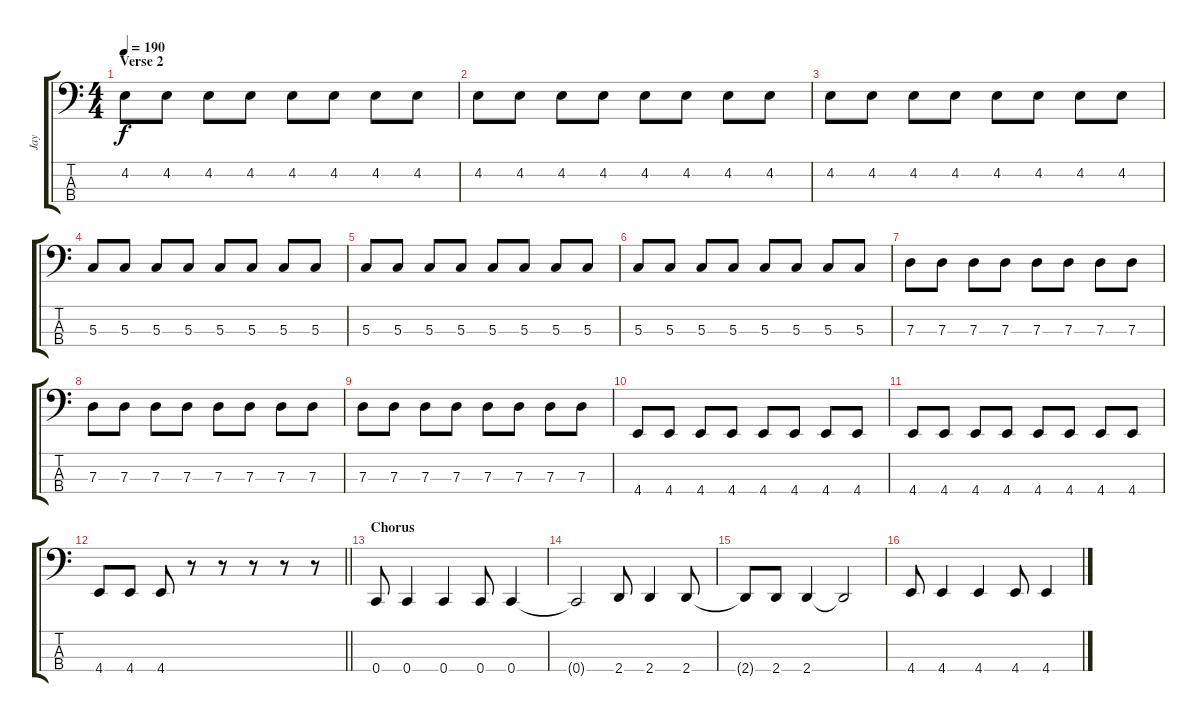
\track ("Jay" "Jay") {instrument electricbasspick}
\staff {score tabs}
\tuning (F2 C2 G1 C1) {hide}
\ts (4 4)
\section ("" "Verse 2")
\tempo 190
\clef f4
\ks c
4.2.8{dy f} 4.2.8 4.2.8 4.2.8 4.2.8 4.2.8 4.2.8 4.2.8 |
4.2.8 4.2.8 4.2.8 4.2.8 4.2.8 4.2.8 4.2.8 4.2.8 |
4.2.8 4.2.8 4.2.8 4.2.8 4.2.8 4.2.8 4.2.8 4.2.8 |
5.3.8 5.3.8 5.3.8 5.3.8 5.3.8 5.3.8 5.3.8 5.3.8 |
5.3.8 5.3.8 5.3.8 5.3.8 5.3.8 5.3.8 5.3.8 5.3.8 |
5.3.8 5.3.8 5.3.8 5.3.8 5.3.8 5.3.8 5.3.8 5.3.8 |
7.3.8 7.3.8 7.3.8 7.3.8 7.3.8 7.3.8 7.3.8 7.3.8 |
7.3.8 7.3.8 7.3.8 7.3.8 7.3.8 7.3.8 7.3.8 7.3.8 |
7.3.8 7.3.8 7.3.8 7.3.8 7.3.8 7.3.8 7.3.8 7.3.8 |
4.4.8 4.4.8 4.4.8 4.4.8 4.4.8 4.4.8 4.4.8 4.4.8 |
4.4.8 4.4.8 4.4.8 4.4.8 4.4.8 4.4.8 4.4.8 4.4.8 |
\barLineRight lightlight
4.4.8 4.4.8 4.4.8 r.8 r.8 r.8 r.8 r.8 |
\section ("" "Chorus")
0.4.8 0.4.4 0.4.4 0.4.8 0.4.4 |
0.4{t}.2 2.4.8 2.4.4 2.4.8 |
2.4{t}.8 2.4.8 2.4.4 2.4{t}.2 |
4.4.8 4.4.4 4.4.4 4.4.8 4.4.4
